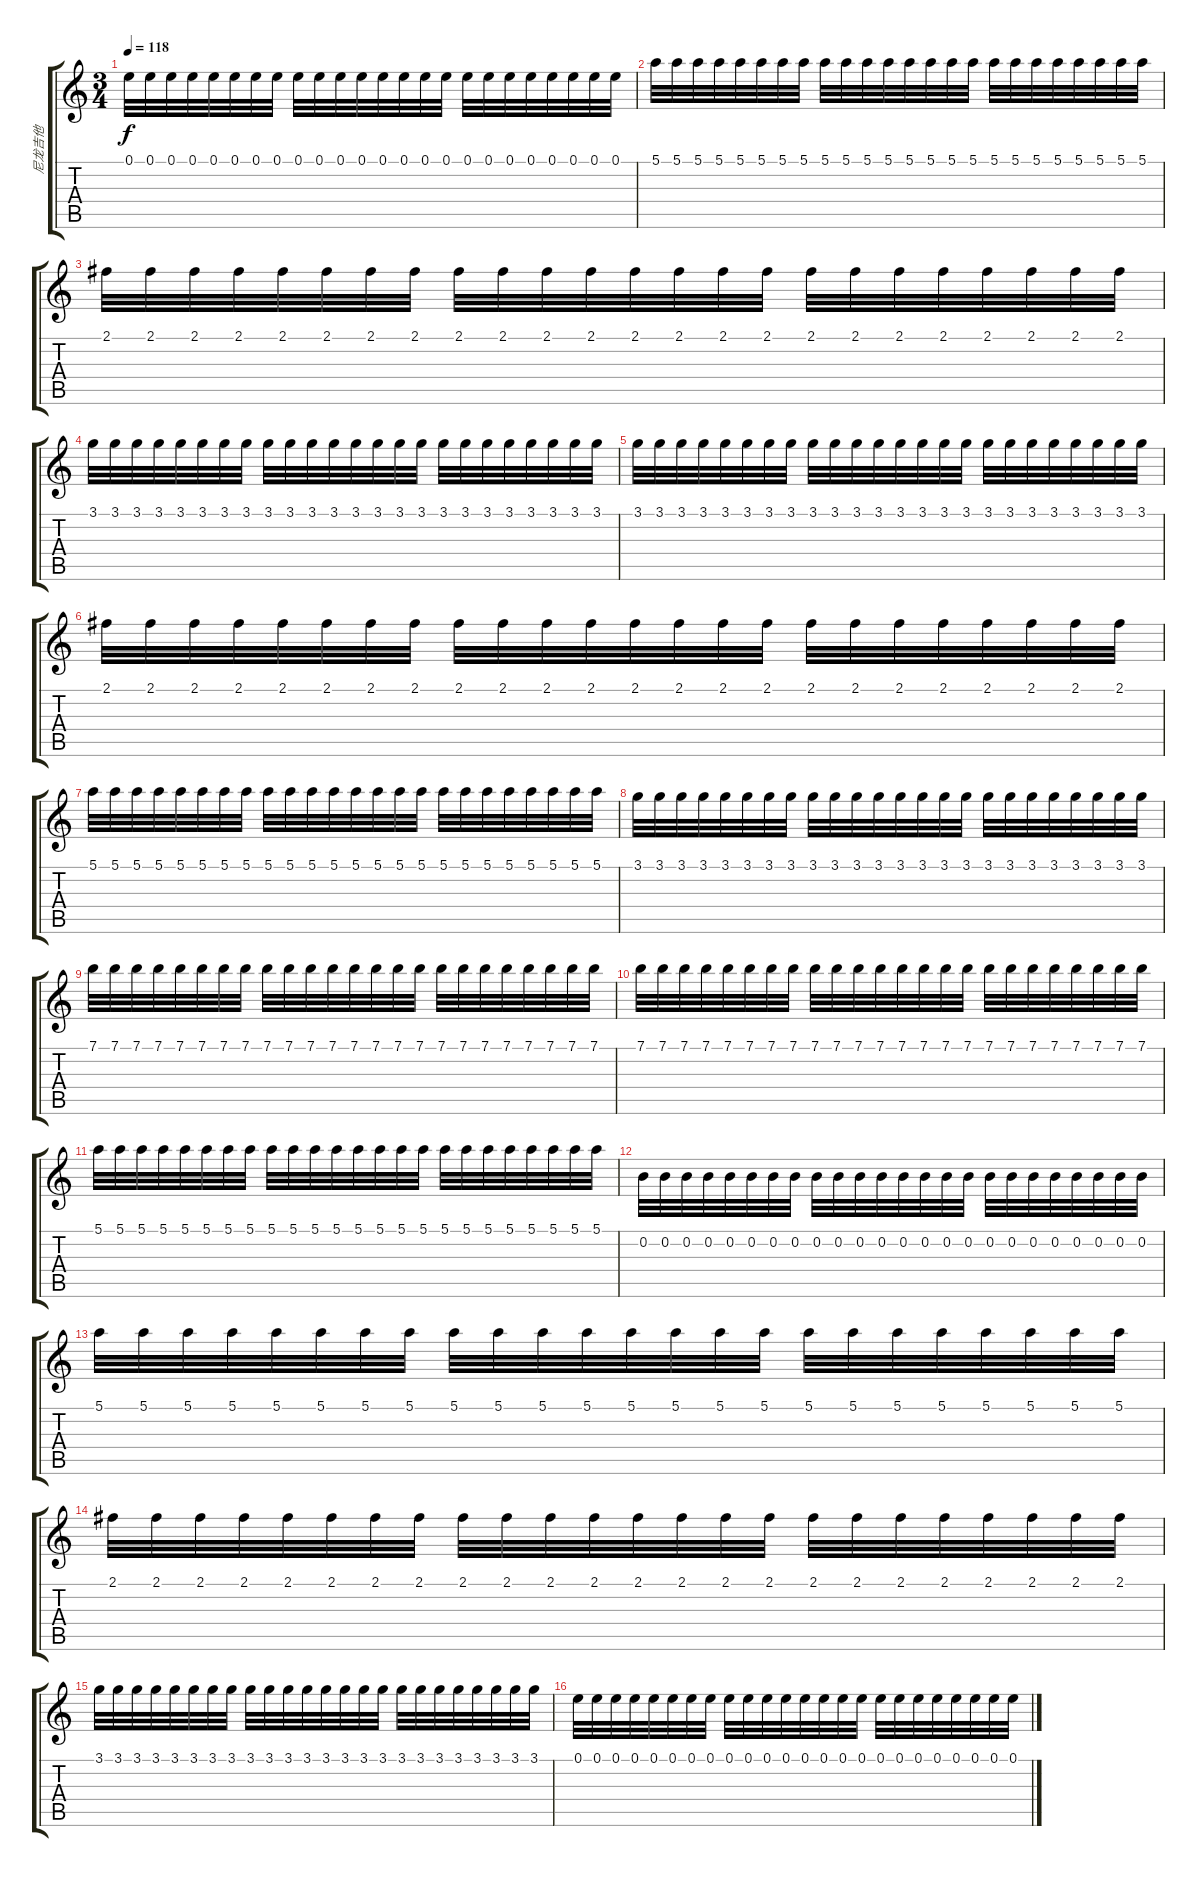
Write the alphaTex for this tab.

\track ("尼龙吉他" "尼龙吉他") {instrument acousticguitarnylon}
\staff {score tabs}
\tuning (E4 B3 G3 D3 A2 E2) {hide}
\ts (3 4)
\tempo 118
\clef g2
\ks c
0.1.32{dy f} 0.1.32 0.1.32 0.1.32 0.1.32 0.1.32 0.1.32 0.1.32 0.1.32 0.1.32 0.1.32 0.1.32 0.1.32 0.1.32 0.1.32 0.1.32 0.1.32 0.1.32 0.1.32 0.1.32 0.1.32 0.1.32 0.1.32 0.1.32 |
5.1.32 5.1.32 5.1.32 5.1.32 5.1.32 5.1.32 5.1.32 5.1.32 5.1.32 5.1.32 5.1.32 5.1.32 5.1.32 5.1.32 5.1.32 5.1.32 5.1.32 5.1.32 5.1.32 5.1.32 5.1.32 5.1.32 5.1.32 5.1.32 |
2.1.32 2.1.32 2.1.32 2.1.32 2.1.32 2.1.32 2.1.32 2.1.32 2.1.32 2.1.32 2.1.32 2.1.32 2.1.32 2.1.32 2.1.32 2.1.32 2.1.32 2.1.32 2.1.32 2.1.32 2.1.32 2.1.32 2.1.32 2.1.32 |
3.1.32 3.1.32 3.1.32 3.1.32 3.1.32 3.1.32 3.1.32 3.1.32 3.1.32 3.1.32 3.1.32 3.1.32 3.1.32 3.1.32 3.1.32 3.1.32 3.1.32 3.1.32 3.1.32 3.1.32 3.1.32 3.1.32 3.1.32 3.1.32 |
3.1.32 3.1.32 3.1.32 3.1.32 3.1.32 3.1.32 3.1.32 3.1.32 3.1.32 3.1.32 3.1.32 3.1.32 3.1.32 3.1.32 3.1.32 3.1.32 3.1.32 3.1.32 3.1.32 3.1.32 3.1.32 3.1.32 3.1.32 3.1.32 |
2.1.32 2.1.32 2.1.32 2.1.32 2.1.32 2.1.32 2.1.32 2.1.32 2.1.32 2.1.32 2.1.32 2.1.32 2.1.32 2.1.32 2.1.32 2.1.32 2.1.32 2.1.32 2.1.32 2.1.32 2.1.32 2.1.32 2.1.32 2.1.32 |
5.1.32 5.1.32 5.1.32 5.1.32 5.1.32 5.1.32 5.1.32 5.1.32 5.1.32 5.1.32 5.1.32 5.1.32 5.1.32 5.1.32 5.1.32 5.1.32 5.1.32 5.1.32 5.1.32 5.1.32 5.1.32 5.1.32 5.1.32 5.1.32 |
3.1.32 3.1.32 3.1.32 3.1.32 3.1.32 3.1.32 3.1.32 3.1.32 3.1.32 3.1.32 3.1.32 3.1.32 3.1.32 3.1.32 3.1.32 3.1.32 3.1.32 3.1.32 3.1.32 3.1.32 3.1.32 3.1.32 3.1.32 3.1.32 |
7.1.32 7.1.32 7.1.32 7.1.32 7.1.32 7.1.32 7.1.32 7.1.32 7.1.32 7.1.32 7.1.32 7.1.32 7.1.32 7.1.32 7.1.32 7.1.32 7.1.32 7.1.32 7.1.32 7.1.32 7.1.32 7.1.32 7.1.32 7.1.32 |
7.1.32 7.1.32 7.1.32 7.1.32 7.1.32 7.1.32 7.1.32 7.1.32 7.1.32 7.1.32 7.1.32 7.1.32 7.1.32 7.1.32 7.1.32 7.1.32 7.1.32 7.1.32 7.1.32 7.1.32 7.1.32 7.1.32 7.1.32 7.1.32 |
5.1.32 5.1.32 5.1.32 5.1.32 5.1.32 5.1.32 5.1.32 5.1.32 5.1.32 5.1.32 5.1.32 5.1.32 5.1.32 5.1.32 5.1.32 5.1.32 5.1.32 5.1.32 5.1.32 5.1.32 5.1.32 5.1.32 5.1.32 5.1.32 |
0.2.32 0.2.32 0.2.32 0.2.32 0.2.32 0.2.32 0.2.32 0.2.32 0.2.32 0.2.32 0.2.32 0.2.32 0.2.32 0.2.32 0.2.32 0.2.32 0.2.32 0.2.32 0.2.32 0.2.32 0.2.32 0.2.32 0.2.32 0.2.32 |
5.1.32 5.1.32 5.1.32 5.1.32 5.1.32 5.1.32 5.1.32 5.1.32 5.1.32 5.1.32 5.1.32 5.1.32 5.1.32 5.1.32 5.1.32 5.1.32 5.1.32 5.1.32 5.1.32 5.1.32 5.1.32 5.1.32 5.1.32 5.1.32 |
2.1.32 2.1.32 2.1.32 2.1.32 2.1.32 2.1.32 2.1.32 2.1.32 2.1.32 2.1.32 2.1.32 2.1.32 2.1.32 2.1.32 2.1.32 2.1.32 2.1.32 2.1.32 2.1.32 2.1.32 2.1.32 2.1.32 2.1.32 2.1.32 |
3.1.32 3.1.32 3.1.32 3.1.32 3.1.32 3.1.32 3.1.32 3.1.32 3.1.32 3.1.32 3.1.32 3.1.32 3.1.32 3.1.32 3.1.32 3.1.32 3.1.32 3.1.32 3.1.32 3.1.32 3.1.32 3.1.32 3.1.32 3.1.32 |
0.1.32 0.1.32 0.1.32 0.1.32 0.1.32 0.1.32 0.1.32 0.1.32 0.1.32 0.1.32 0.1.32 0.1.32 0.1.32 0.1.32 0.1.32 0.1.32 0.1.32 0.1.32 0.1.32 0.1.32 0.1.32 0.1.32 0.1.32 0.1.32
